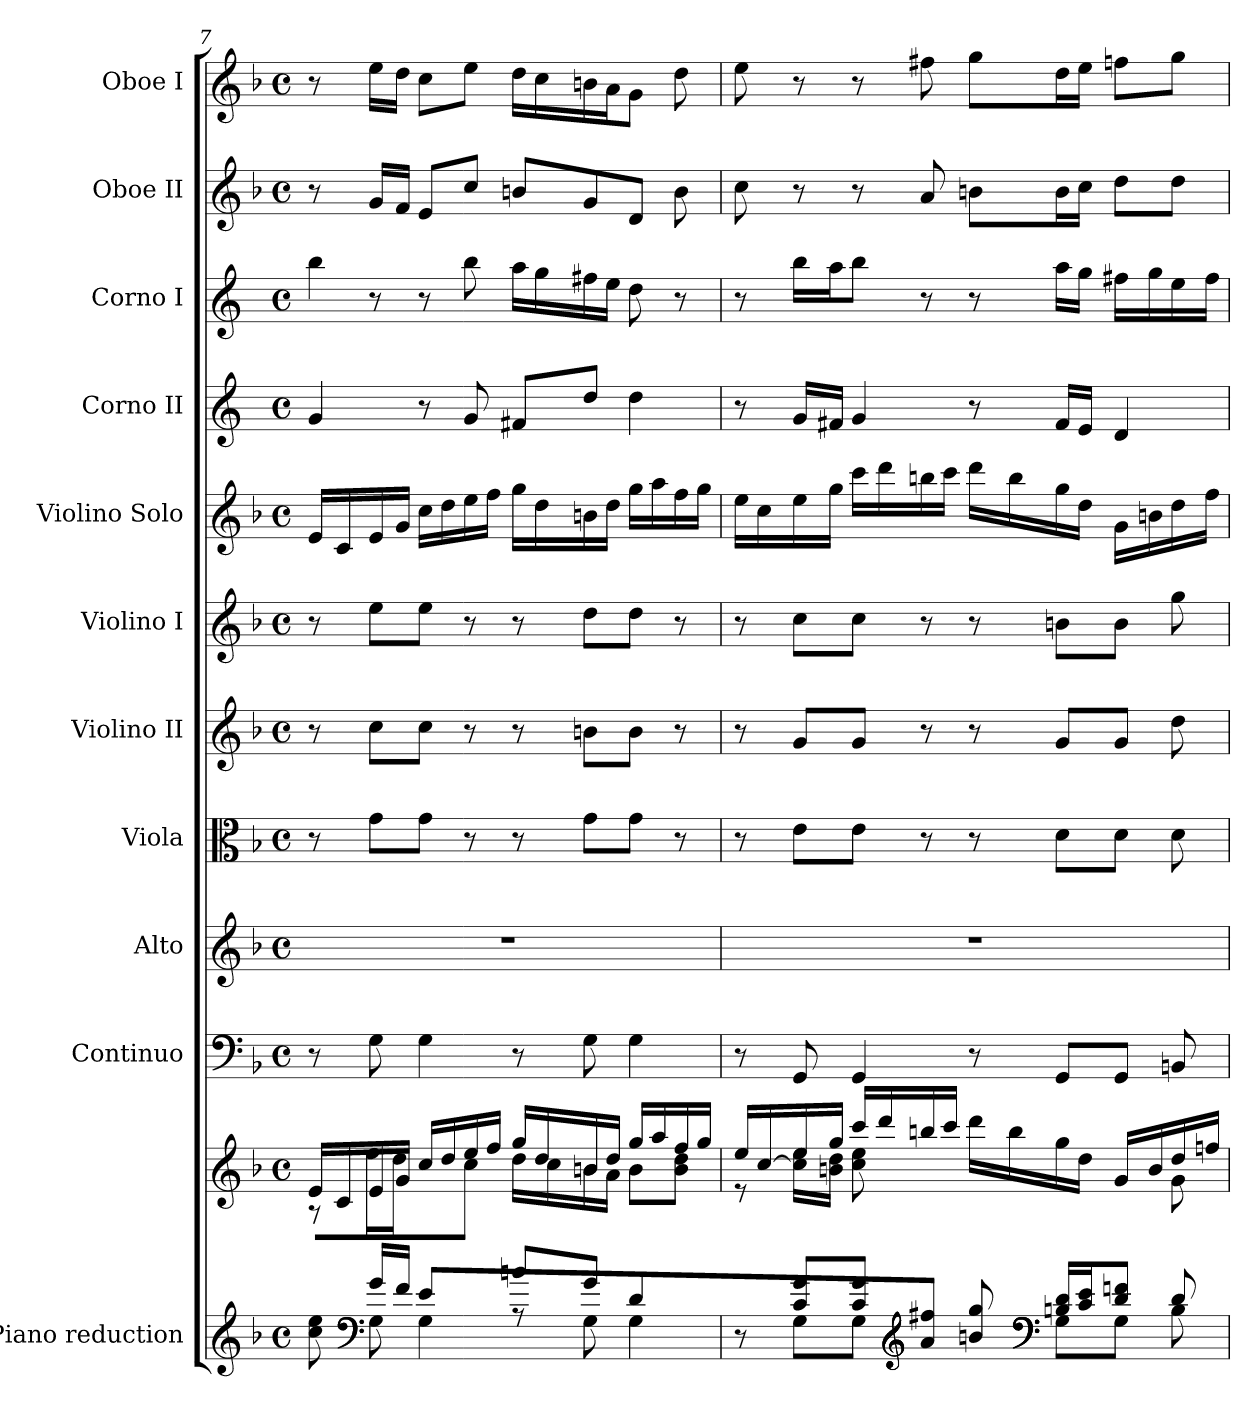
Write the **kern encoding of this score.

**kern	**kern	**kern	**kern	**kern	**kern	**kern	**kern	**kern	**kern	**kern	**kern
*part11	*part11	*part10	*part9	*part8	*part7	*part6	*part5	*part4	*part3	*part2	*part1
*staff12	*staff11	*staff10	*staff9	*staff8	*staff7	*staff6	*staff5	*staff4	*staff3	*staff2	*staff1
*I"Piano reduction	*	*I"Continuo	*I"Alto	*I"Viola	*I"Violino II	*I"Violino I	*I"Violino Solo	*I"Corno II	*I"Corno I	*I"Oboe II	*I"Oboe I
*I'Pno	*	*	*	*	*	*	*I'Vln	*	*	*I'Ob	*I'Ob
*clefG2	*clefG2	*clefF4	*clefG2	*clefC3	*clefG2	*clefG2	*clefG2	*clefG2	*clefG2	*clefG2	*clefG2
*	*	*	*	*	*	*	*	*ITrd4c7	*ITrd4c7	*	*
*k[b-]	*k[b-]	*k[b-]	*k[b-]	*k[b-]	*k[b-]	*k[b-]	*k[b-]	*k[b-]	*k[b-]	*k[b-]	*k[b-]
*M4/4	*M4/4	*M4/4	*M4/4	*M4/4	*M4/4	*M4/4	*M4/4	*M4/4	*M4/4	*M4/4	*M4/4
*met(c)	*met(c)	*met(c)	*met(c)	*met(c)	*met(c)	*met(c)	*met(c)	*met(c)	*met(c)	*met(c)	*met(c)
=7	=7	=7	=7	=7	=7	=7	=7	=7	=7	=7	=7
*^	*^	*	*	*	*	*	*	*	*	*	*
*	*^	*	*	*	*	*	*	*	*	*	*	*	*
4ryy	8cc\ 8ee\	8ryy	16e/LL	8rA	8r	1r	8r	8r	8r	16e/LL	4c/	8ee\J	8r	8r
.	.	.	16c/	.	.	.	.	.	.	16c/	.	.	.	.
*clefF4	*	*	*	*	*	*	*	*	*	*	*	*	*	*
.	16g/LL	8G\	16e/	16ee\LL	8G\	.	8g\L	8cc\L	8ee\L	16e/	.	8r	16g/LL	16ee\LL
.	16f/JJ	.	16g/JJ	16dd\JJ	.	.	.	.	.	16g/JJ	.	.	16f/JJ	16dd\JJ
8e/L	4ryy	4G\	16cc/LL	8ryy	4G\	.	8g\J	8cc\J	8ee\J	16cc\LL	8r	8r	8e/L	8cc\L
.	.	.	16dd/	.	.	.	.	.	.	16dd\	.	.	.	.
2ryy	.	.	16ee/	8cc\J	.	.	8r	8r	8r	16ee\	8c/	8ee\	8cc/J	8ee\J
.	.	.	16ff/JJ	.	.	.	.	.	.	16ff\JJ	.	.	.	.
.	8bn/L	8rA	16gg/LL	16dd\LL	8r	.	8r	8r	8r	16gg\LL	8Bn/L	16dd\LL	8bn/L	16dd\LL
.	.	.	16dd/	16cc\	.	.	.	.	.	16dd\	.	16cc\	.	16cc\
.	8g/J	8G\	16bn/	16b\	8G\	.	8g\L	8bn\L	8dd\L	16bn\	8g/J	16bn\	8g/	16bn\
.	.	.	16dd/JJ	16a\JJ	.	.	.	.	.	16dd\JJ	.	16a\JJ	.	16a\J
.	4d/	4G\	16gg/LL	8b\L	4G\	.	8g\J	8b\J	8dd\J	16gg\LL	4g\	8g\	8d/J	8g\J
.	.	.	16aa/	.	.	.	.	.	.	16aa\	.	.	.	.
8ryy	.	.	16ff/	8b\ 8dd\J	.	.	8r	8r	8r	16ff\	.	8r	8b\	8dd\
.	.	.	16gg/JJ	.	.	.	.	.	.	16gg\JJ	.	.	.	.
!!LO:PB:g=z
=8	=8	=8	=8	=8	=8	=8	=8	=8	=8	=8	=8	=8	=8	=8
4.ryy	8r	8ryy	16ee/LL	8r	8r	1r	8r	8r	8r	16ee\LL	8r	8r	8cc\	8ee\
.	.	.	[16cc/	.	.	.	.	.	.	16cc\	.	.	.	.
.	8c/ 8g/L	8G\L	16ee/	16cc\] 16ee\LL	8GG/	.	8e\L	8g/L	8cc\L	16ee\	16c/LL	16ee\LL	8r	8r
.	.	.	16gg/JJ	16bn\ 16dd\JJ	.	.	.	.	.	16gg\JJ	16Bn/JJ	16dd\J	.	.
.	8c/ 8g/J	8G\J	16ccc/LL	8cc\ 8ee\L	4GG/	.	8e\J	8g/J	8cc\J	16ccc\LL	4c/	8ee\J	8r	8r
.	.	.	16ddd/	.	.	.	.	.	.	16ddd\	.	.	.	.
*clefG2	*	*	*	*	*	*	*	*	*	*	*	*	*	*
8a/ 8ff#X/J	8ryy	8ryy	16bbn/	4ryy	.	.	8r	8r	8r	16bbn\	.	8r	8a/	8ff#X\
.	.	.	16ccc/JJ	.	.	.	.	.	.	16ccc\JJ	.	.	.	.
8bn/ 8gg/	8ryy	8ryy	16ddd\LL	.	8r	.	8r	8r	8r	16ddd\LL	8r	8r	8bn\L	8gg\L
.	.	.	16bb\	.	.	.	.	.	.	16bb\	.	.	.	.
*clefF4	*	*	*	*	*	*	*	*	*	*	*	*	*	*
4.ryy	16Bn/ 16d/LL	8G\L	16gg\	8ryy	8GG/L	.	8d\L	8g/L	8bn\L	16gg\	16B/LL	16dd\LL	16b\L	16dd\L
.	16c/ 16e/J	.	16dd\JJ	.	.	.	.	.	.	16dd\JJ	16A/JJ	16cc\JJ	16cc\JJ	16ee\JJ
.	8d/ 8fn/J	8G\J	16g/LL	8ryy	8GG/J	.	8d\J	8g/J	8b\J	16g\LL	4G/	16bn\LL	8dd\L	8ffn\L
.	.	.	16b/	.	.	.	.	.	.	16bn\	.	16cc\	.	.
.	8d/	8B\	16dd/	8g\	8BBn/	.	8d\	8dd\	8gg\	16dd\	.	16a\	8dd\J	8gg\J
.	.	.	16ffn/JJ	.	.	.	.	.	.	16ff\JJ	.	16b\JJ	.	.
*v	*v	*v	*	*	*	*	*	*	*	*	*	*	*	*
*	*v	*v	*	*	*	*	*	*	*	*	*	*
=	=	=	=	=	=	=	=	=	=	=	=
*-	*-	*-	*-	*-	*-	*-	*-	*-	*-	*-	*-
